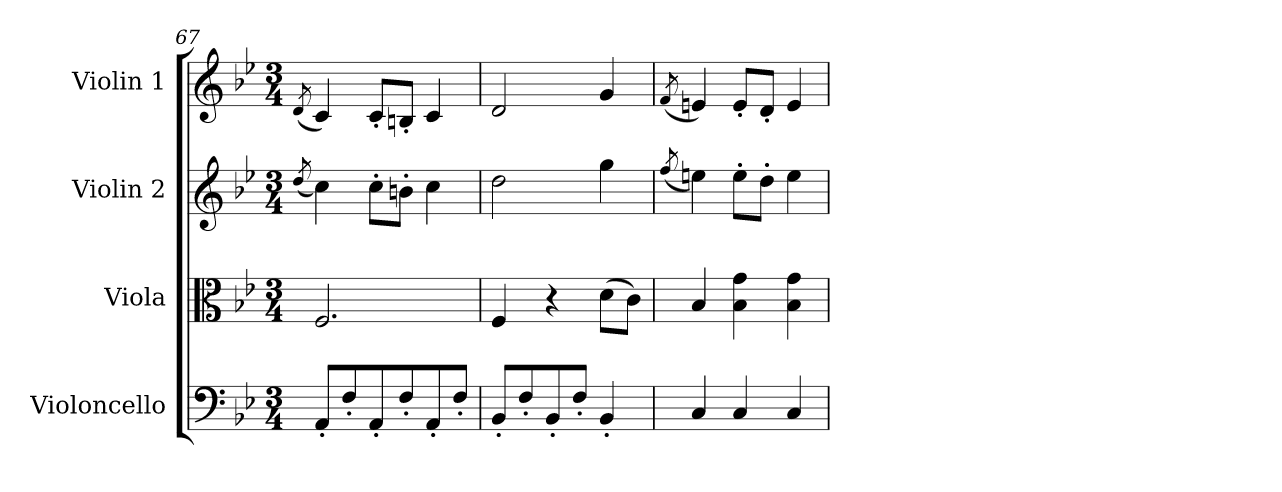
**kern	**kern	**kern	**kern
*part4	*part3	*part2	*part1
*staff4	*staff3	*staff2	*staff1
*I"Violoncello	*I"Viola	*I"Violin 2	*I"Violin 1
*I'Vc	*I'Vla	*I'Vln	*I'Vln
!!LO:PB:g=z
*clefF4	*clefC3	*clefG2	*clefG2
*k[b-e-]	*k[b-e-]	*k[b-e-]	*k[b-e-]
*M3/4	*M3/4	*M3/4	*M3/4
=67	=67	=67	=67
.	.	(8qdd/	(8qd/
8AA'/L	2.F/	4cc\)	4c/)
8F'/	.	.	.
8AA'/	.	8cc'\L	8c'/L
8F'/	.	8bn'\J	8Bn'/J
8AA'/	.	4cc\	4c/
8F'/J	.	.	.
=68	=68	=68	=68
8BB-'/L	4F/	2dd\	2d/
8F'/	.	.	.
8BB-'/	4r	.	.
8F'/J	.	.	.
4BB-'/	(8d\L	4gg\	4g/
.	8c\J)	.	.
=69	=69	=69	=69
.	.	(8qff/	(8qf/
4C/	4B-/	4een\)	4en/)
4C/	4B-\ 4g\	8ee'\L	8e'/L
.	.	8dd'\J	8d'/J
4C/	4B-\ 4g\	4ee\	4e/
=	=	=	=
*-	*-	*-	*-
